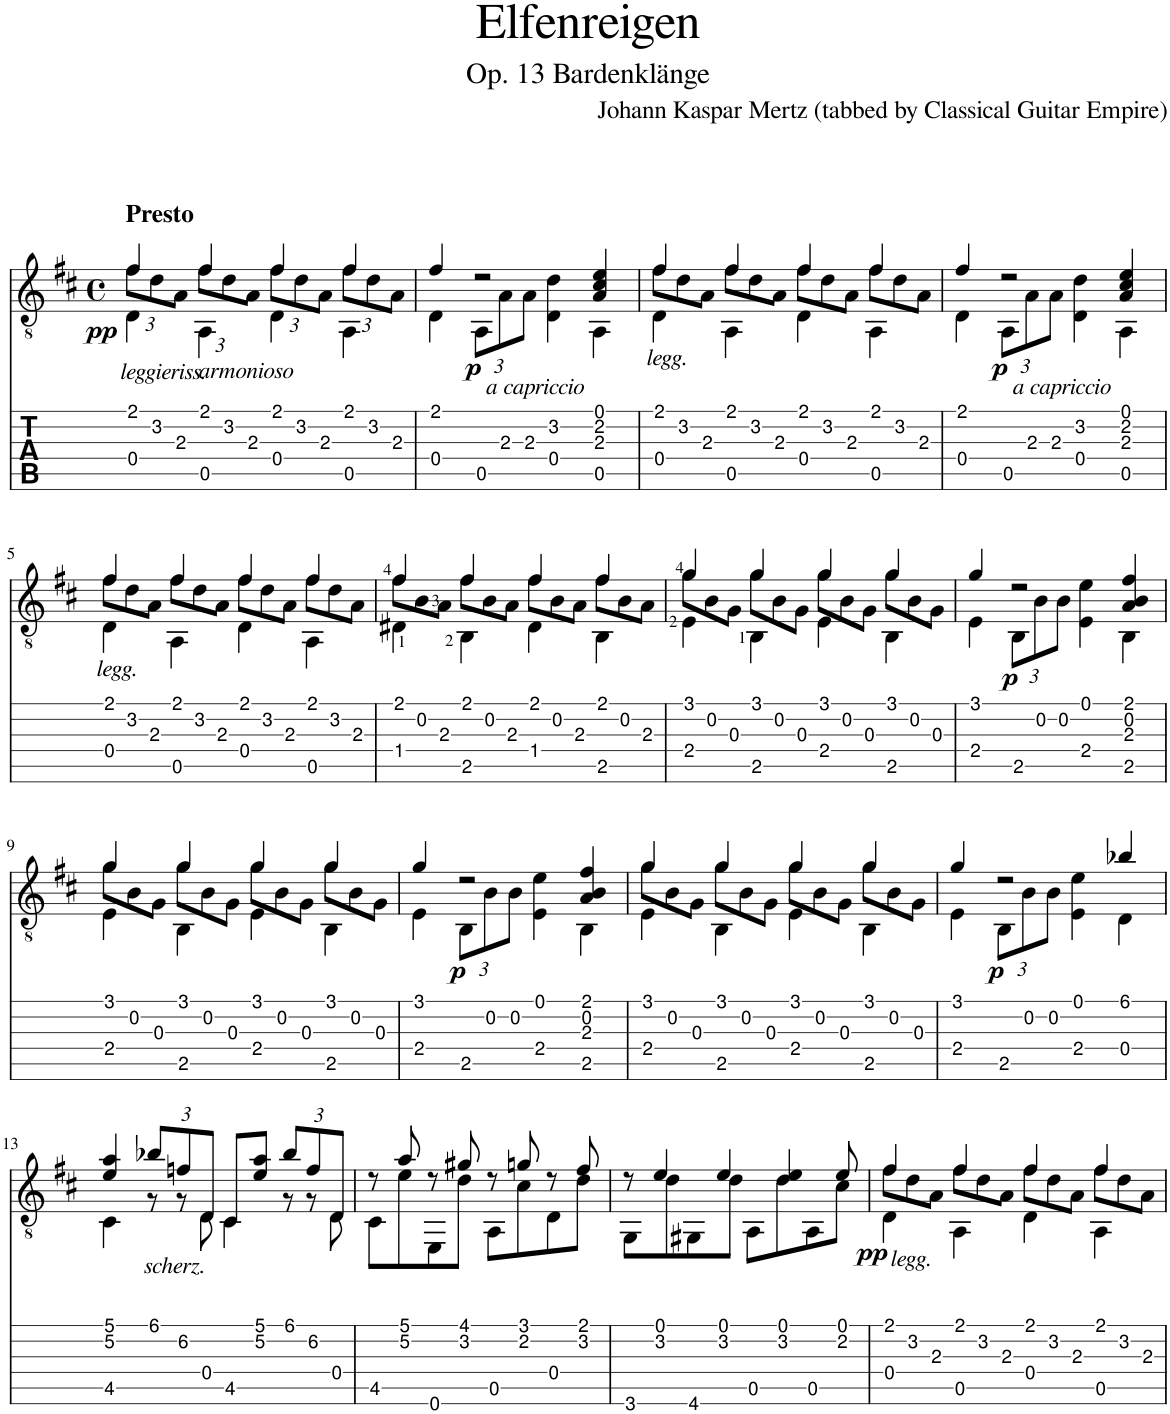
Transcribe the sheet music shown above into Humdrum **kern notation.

**kern	**kern	**dynam
*part1	*part1	*part1
*staff2	*staff1	*staff1/2
*I"Guitar	*	*
*I'Guit.	*	*
*stria6	*	*
*	*clefGv2	*
*k[f#c#]	*k[f#c#]	*
*M4/4	*M4/4	*
*met(c)	*met(c)	*
=1	=1	=1
*^	*^	*
*	*^	*	*^	*
*	*	*Xbrackettup	*	*	*Xbrackettup	*
!	!	!	!LO:TX:a:B:t=Presto	!	!	!
!	!	!	!LO:TX:b:i:t=leggieriss.	!	!	!
!	!	!	!	!	!	!LO:DY:b
4f#	4D	12f#L	4f#/	4D\	12f#\L	pp
.	.	12d	.	.	12d\	.
.	.	12AJ	.	.	12A\J	.
!	!	!	!LO:TX:b:i:t=armonioso	!	!	!
4f#	4AA	12f#L	4f#/	4AA\	12f#\L	.
.	.	12d	.	.	12d\	.
.	.	12AJ	.	.	12A\J	.
4f#	4D	12f#L	4f#/	4D\	12f#\L	.
.	.	12d	.	.	12d\	.
.	.	12AJ	.	.	12A\J	.
4f#	4AA	12f#L	4f#/	4AA\	12f#\L	.
.	.	12d	.	.	12d\	.
.	.	12AJ	.	.	12A\J	.
*	*v	*v	*	*	*	*
*	*	*	*v	*v	*
=2	=2	=2	=2	=2
4f#	4D	4f#/	4D\	.
!	!	!LO:TX:b:i:t=a capriccio	!	!
!	!	!	!	!LO:DY:b
2r	12AAL	2r	12AA\L	p
.	12A	.	12A\	.
.	12AJ	.	12A\J	.
.	4D 4d	.	4D\ 4d\	.
4A 4c# 4e	4AA	4A/ 4c#/ 4e/	4AA\	.
=3	=3	=3	=3	=3
*	*^	*	*^	*
!	!	!	!LO:TX:b:i:t=legg.	!	!	!
4f#	4D	12f#L	4f#/	4D\	12f#\L	.
.	.	12d	.	.	12d\	.
.	.	12AJ	.	.	12A\J	.
4f#	4AA	12f#L	4f#/	4AA\	12f#\L	.
.	.	12d	.	.	12d\	.
.	.	12AJ	.	.	12A\J	.
4f#	4D	12f#L	4f#/	4D\	12f#\L	.
.	.	12d	.	.	12d\	.
.	.	12AJ	.	.	12A\J	.
4f#	4AA	12f#L	4f#/	4AA\	12f#\L	.
.	.	12d	.	.	12d\	.
.	.	12AJ	.	.	12A\J	.
*	*v	*v	*	*	*	*
*	*	*	*v	*v	*
=4	=4	=4	=4	=4
4f#	4D	4f#/	4D\	.
!	!	!LO:TX:b:i:t=a capriccio	!	!
!	!	!	!	!LO:DY:b
2r	12AAL	2r	12AA\L	p
.	12A	.	12A\	.
.	12AJ	.	12A\J	.
.	4D 4d	.	4D\ 4d\	.
4A 4c# 4e	4AA	4A/ 4c#/ 4e/	4AA\	.
!!LO:LB:g=z
=5	=5	=5	=5	=5
*	*^	*	*^	*
!	!	!	!LO:TX:b:i:t=legg.	!	!	!
4f#	4D	12f#L	4f#/	4D\	12f#\L	.
.	.	12d	.	.	12d\	.
.	.	12AJ	.	.	12A\J	.
4f#	4AA	12f#L	4f#/	4AA\	12f#\L	.
.	.	12d	.	.	12d\	.
.	.	12AJ	.	.	12A\J	.
4f#	4D	12f#L	4f#/	4D\	12f#\L	.
.	.	12d	.	.	12d\	.
.	.	12AJ	.	.	12A\J	.
4f#	4AA	12f#L	4f#/	4AA\	12f#\L	.
.	.	12d	.	.	12d\	.
.	.	12AJ	.	.	12A\J	.
=6	=6	=6	=6	=6	=6	=6
4f#	4D#	12f#L	4f#/	4D#X\	12f#\L	.
.	.	12B	.	.	12B\	.
.	.	12AJ	.	.	12A\J	.
4f#	4BB	12f#L	4f#/	4BB\	12f#\L	.
.	.	12B	.	.	12B\	.
.	.	12AJ	.	.	12A\J	.
4f#	4D#	12f#L	4f#/	4D#\	12f#\L	.
.	.	12B	.	.	12B\	.
.	.	12AJ	.	.	12A\J	.
4f#	4BB	12f#L	4f#/	4BB\	12f#\L	.
.	.	12B	.	.	12B\	.
.	.	12AJ	.	.	12A\J	.
=7	=7	=7	=7	=7	=7	=7
4g	4E	12gL	4g/	4E\	12g\L	.
.	.	12B	.	.	12B\	.
.	.	12GJ	.	.	12G\J	.
4g	4BB	12gL	4g/	4BB\	12g\L	.
.	.	12B	.	.	12B\	.
.	.	12GJ	.	.	12G\J	.
4g	4E	12gL	4g/	4E\	12g\L	.
.	.	12B	.	.	12B\	.
.	.	12GJ	.	.	12G\J	.
4g	4BB	12gL	4g/	4BB\	12g\L	.
.	.	12B	.	.	12B\	.
.	.	12GJ	.	.	12G\J	.
*	*v	*v	*	*	*	*
*	*	*	*v	*v	*
=8	=8	=8	=8	=8
4g	4E	4g/	4E\	.
!	!	!	!	!LO:DY:b
2r	12BBL	2r	12BB\L	p
.	12B	.	12B\	.
.	12BJ	.	12B\J	.
.	4E 4e	.	4E\ 4e\	.
4A 4B 4f#	4BB	4A/ 4B/ 4f#/	4BB\	.
!!LO:LB:g=z
=9	=9	=9	=9	=9
*	*^	*	*^	*
4g	4E	12gL	4g/	4E\	12g\L	.
.	.	12B	.	.	12B\	.
.	.	12GJ	.	.	12G\J	.
4g	4BB	12gL	4g/	4BB\	12g\L	.
.	.	12B	.	.	12B\	.
.	.	12GJ	.	.	12G\J	.
4g	4E	12gL	4g/	4E\	12g\L	.
.	.	12B	.	.	12B\	.
.	.	12GJ	.	.	12G\J	.
4g	4BB	12gL	4g/	4BB\	12g\L	.
.	.	12B	.	.	12B\	.
.	.	12GJ	.	.	12G\J	.
*	*v	*v	*	*	*	*
*	*	*	*v	*v	*
=10	=10	=10	=10	=10
4g	4E	4g/	4E\	.
!	!	!	!	!LO:DY:b
2r	12BBL	2r	12BB\L	p
.	12B	.	12B\	.
.	12BJ	.	12B\J	.
.	4E 4e	.	4E\ 4e\	.
4A 4B 4f#	4BB	4A/ 4B/ 4f#/	4BB\	.
=11	=11	=11	=11	=11
*	*^	*	*^	*
4g	4E	12gL	4g/	4E\	12g\L	.
.	.	12B	.	.	12B\	.
.	.	12GJ	.	.	12G\J	.
4g	4BB	12gL	4g/	4BB\	12g\L	.
.	.	12B	.	.	12B\	.
.	.	12GJ	.	.	12G\J	.
4g	4E	12gL	4g/	4E\	12g\L	.
.	.	12B	.	.	12B\	.
.	.	12GJ	.	.	12G\J	.
4g	4BB	12gL	4g/	4BB\	12g\L	.
.	.	12B	.	.	12B\	.
.	.	12GJ	.	.	12G\J	.
*	*v	*v	*	*	*	*
*	*	*	*v	*v	*
=12	=12	=12	=12	=12
4g	4E	4g/	4E\	.
!	!	!	!	!LO:DY:b
2r	12BBL	2r	12BB\L	p
.	12B	.	12B\	.
.	12BJ	.	12B\J	.
.	4E 4e	.	4E\ 4e\	.
4b-	4D	4b-X/	4D\	.
!!LO:LB:g=z	!!
=13	=13	=13	=13	=13
4e 4a	4C#	4e/ 4a/	4C#\	.
*	*	*	*brackettup	*
!	!	!LO:TX:b:i:t=scherz.	!	!
12b-L	12r	12b-X/L	12r	.
12f	12r	12fn/	12r	.
12DJ	12D	12D/J	12D\	.
8C#L	4C#	8C#/L	4C#\	.
8e\ 8a\J	.	8e/ 8a/J	.	.
*	*	*Xbrackettup	*brackettup	*
12b-L	12r	12b-/L	12r	.
12f	12r	12f/	12r	.
12DJ	12D	12D/J	12D\	.
=14	=14	=14	=14	=14
8r	8C#L	8r	8C#\L	.
8a	8eJ	8a/	8e\	.
8r	8EEL	8r	8EE\	.
8g#	8dJ	8g#X/	8d\J	.
8r	8AAL	8r	8AA\L	.
8g	8c#J	8gn/	8c#\	.
8r	8DL	8r	8D\	.
8f#	8dJ	8f#/	8d\J	.
=15	=15	=15	=15	=15
8r	8GGL	8r	8GG\L	.
4e	8dJ	4e/	8d\	.
.	8GG#L	.	8GG#X\	.
4e	8dJ	4e/	8d\J	.
.	8AAL	.	8AA\L	.
4e	8dJ	4e/	8d\	.
.	8AAL	.	8AA\	.
8e	8c#J	8e/	8c#\J	.
=16	=16	=16	=16	=16
*	*^	*	*^	*
*	*	*	*	*	*Xbrackettup	*
!	!	!	!LO:TX:b:i:t=legg.	!	!	!
!	!	!	!	!	!	!LO:DY:b
4f#	4D	12f#L	4f#/	4D\	12f#\L	pp
.	.	12d	.	.	12d\	.
.	.	12AJ	.	.	12A\J	.
4f#	4AA	12f#L	4f#/	4AA\	12f#\L	.
.	.	12d	.	.	12d\	.
.	.	12AJ	.	.	12A\J	.
4f#	4D	12f#L	4f#/	4D\	12f#\L	.
.	.	12d	.	.	12d\	.
.	.	12AJ	.	.	12A\J	.
4f#	4AA	12f#L	4f#/	4AA\	12f#\L	.
.	.	12d	.	.	12d\	.
.	.	12AJ	.	.	12A\J	.
*v	*v	*v	*	*	*	*
*	*v	*v	*v	*
=	=	=
*-	*-	*-
